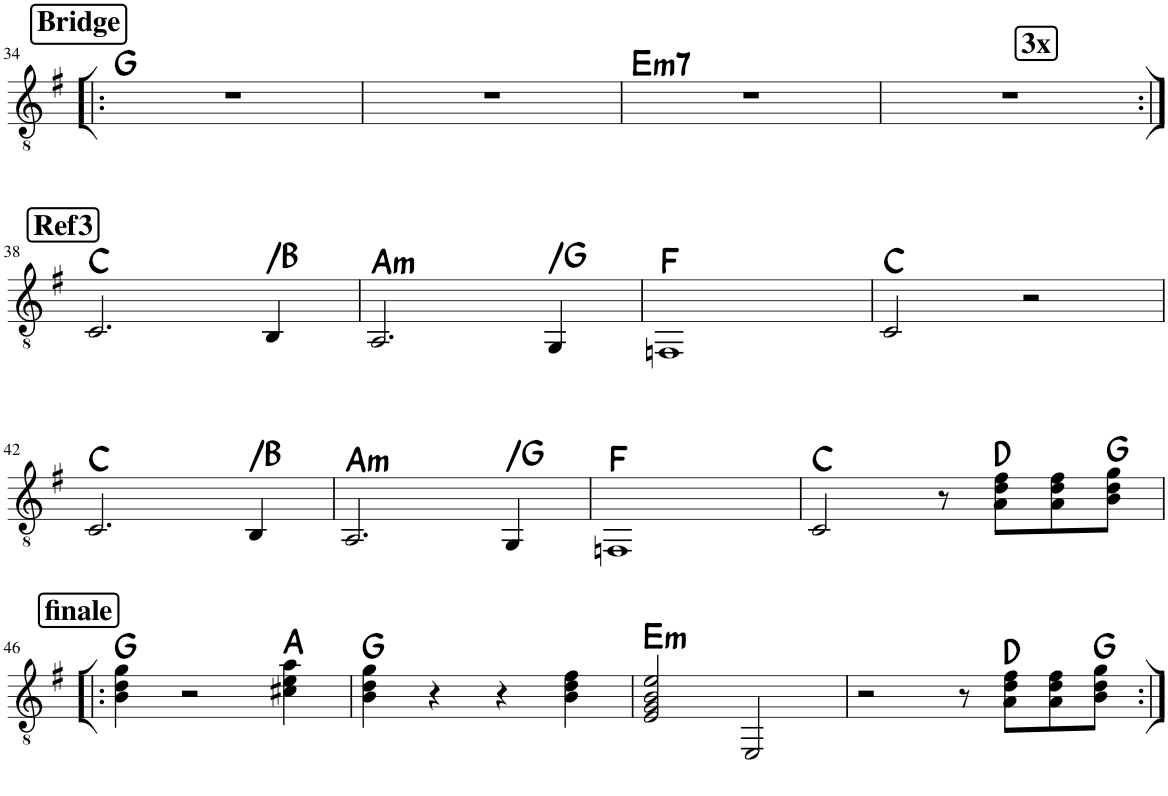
**kern	**harte
*part1	*part1
*staff1	*
*I"Classical Guitar	*
*I'Guit.	*
!!LO:PB:g=z
*clefGv2	*
*k[f#]	*
*M4/4	*
!!LO:REH:place=s1:a:B:rj:fs=14:t=Bridge
=34!|:	=34!|:
1r	G:maj
=35	=35
1r	.
=36	=36
!	!LO:H:kt=m7
1r	E:min7
!!LO:REH:place=s1:a:B:rj:fs=14:t=3x
=37	=37
1r	.
!!LO:LB:g=z
!!LO:REH:place=s1:a:B:rj:fs=14:t=Ref3
=38:|!	=38:|!
2.C/	C:maj
!	!LO:H:kt=N.C.
4BB/	N
=39	=39
!	!LO:H:kt=m
2.AA/	A:min
!	!LO:H:kt=N.C.
4GG/	N
=40	=40
1FFn	F:maj
=41	=41
2C/	C:maj
2r	.
!!LO:LB:g=z
=42	=42
2.C/	C:maj
!	!LO:H:kt=N.C.
4BB/	N
=43	=43
!	!LO:H:kt=m
2.AA/	A:min
!	!LO:H:kt=N.C.
4GG/	N
=44	=44
1FFn	F:maj
=45	=45
2C/	C:maj
8r	.
8A\ 8d\ 8f#\L	D:maj
8A\ 8d\ 8f#\	.
8B\ 8d\ 8g\J	G:maj
!!LO:LB:g=z
!!LO:REH:place=s1:a:B:rj:fs=14:t=finale
=46!|:	=46!|:
4B\ 4d\ 4g\	G:maj
2r	.
4c#X\ 4e\ 4a\	A:maj
=47	=47
4B\ 4d\ 4g\	G:maj
4r	.
4r	.
4B\ 4d\ 4f#\	.
=48	=48
!	!LO:H:kt=m
2E/ 2G/ 2B/ 2e/	E:min
2EE/	.
=49	=49
2r	.
8r	.
8A\ 8d\ 8f#\L	D:maj
8A\ 8d\ 8f#\	.
8B\ 8d\ 8g\J	G:maj
=:|!	=:|!
*-	*-
